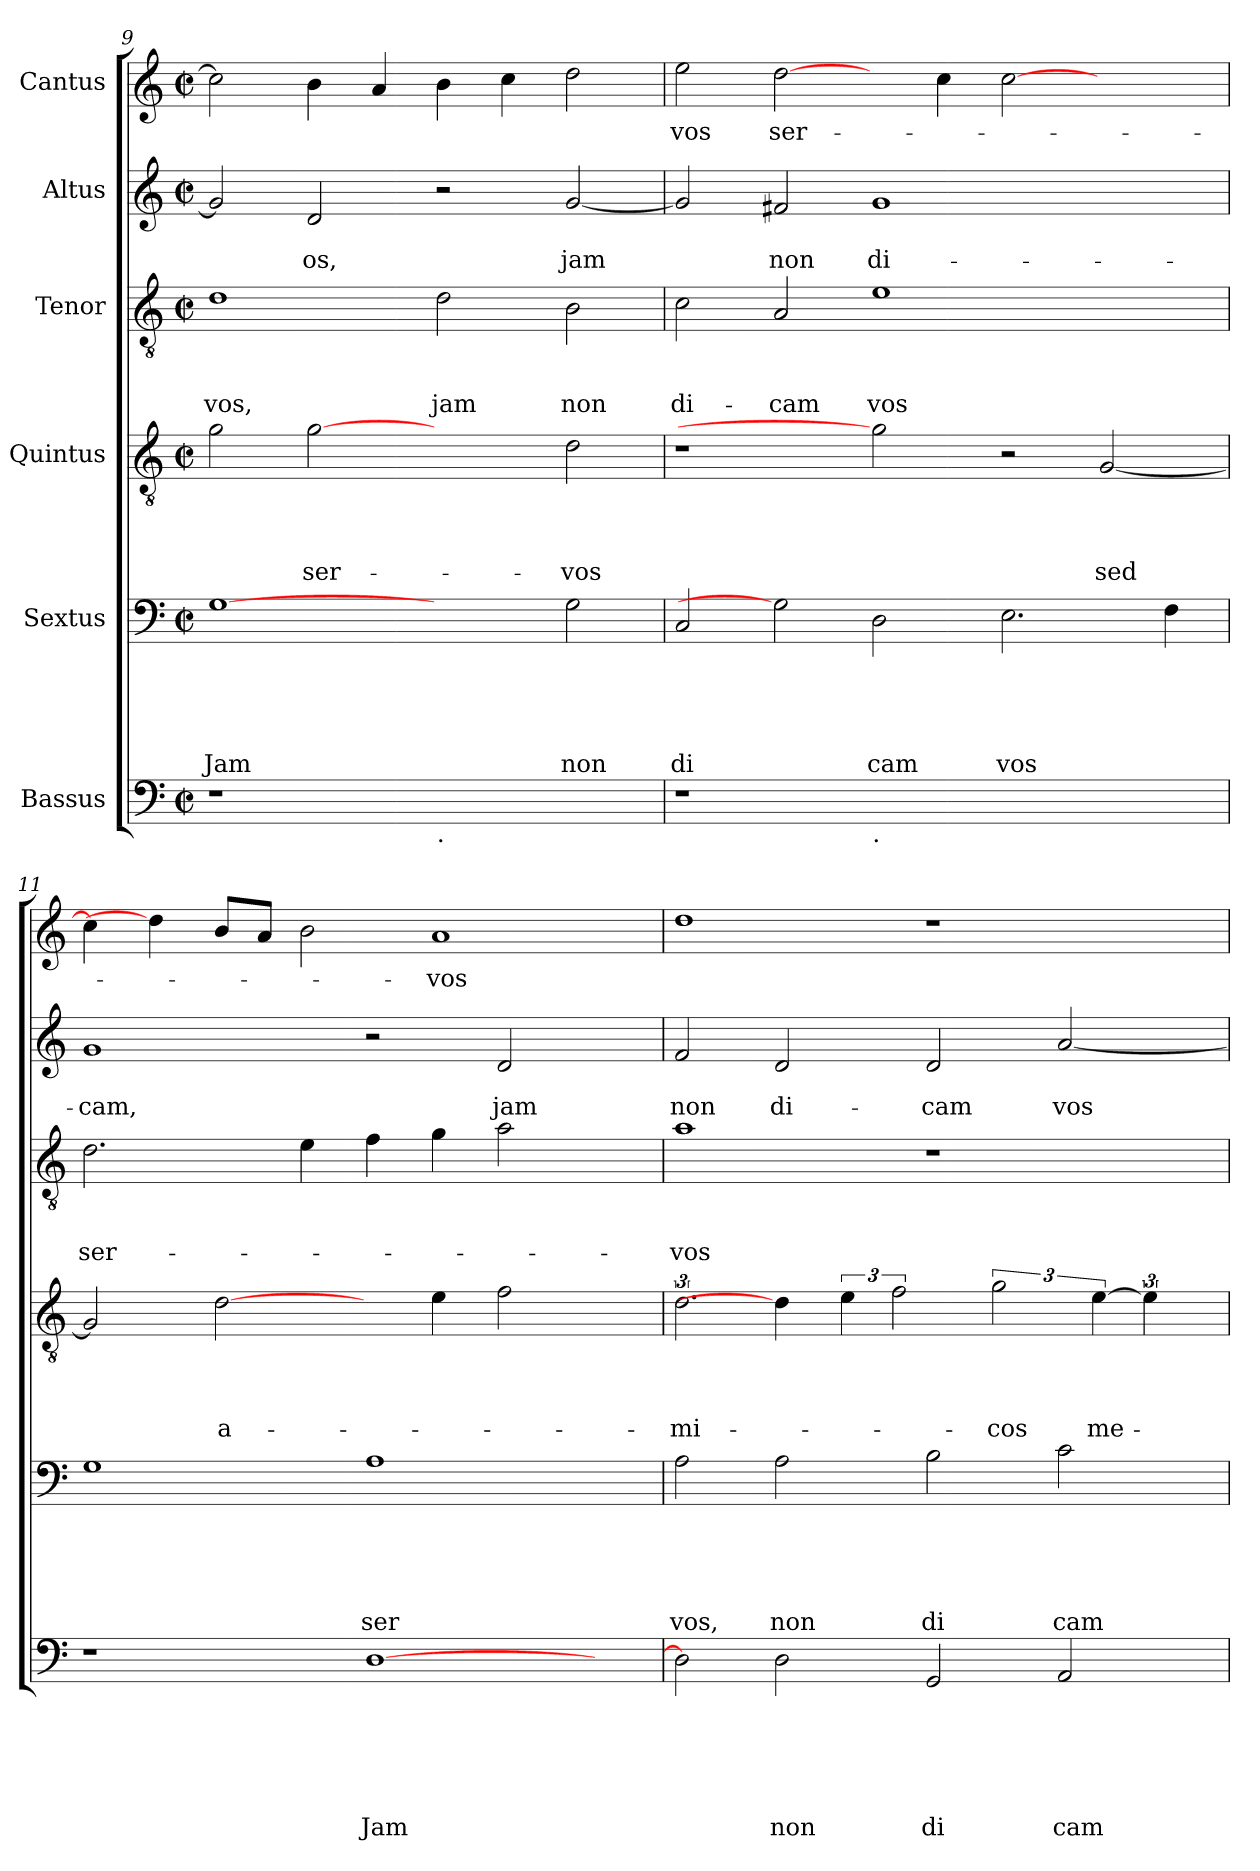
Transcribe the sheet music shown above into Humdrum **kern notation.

**kern	**text	**text	**text	**text	**text	**text	**kern	**text	**text	**text	**text	**text	**kern	**text	**text	**text	**text	**kern	**text	**text	**text	**kern	**text	**text	**kern	**text
*part6	*part6	*part6	*part6	*part6	*part6	*part6	*part5	*part5	*part5	*part5	*part5	*part5	*part4	*part4	*part4	*part4	*part4	*part3	*part3	*part3	*part3	*part2	*part2	*part2	*part1	*part1
*staff6	*staff6	*staff6	*staff6	*staff6	*staff6	*staff6	*staff5	*staff5	*staff5	*staff5	*staff5	*staff5	*staff4	*staff4	*staff4	*staff4	*staff4	*staff3	*staff3	*staff3	*staff3	*staff2	*staff2	*staff2	*staff1	*staff1
*I"Bassus	*	*	*	*	*	*	*I"Sextus	*	*	*	*	*	*I"Quintus	*	*	*	*	*I"Tenor	*	*	*	*I"Altus	*	*	*I"Cantus	*
*clefF4	*	*	*	*	*	*	*clefF4	*	*	*	*	*	*clefGv2	*	*	*	*	*clefGv2	*	*	*	*clefG2	*	*	*clefG2	*
*k[]	*	*	*	*	*	*	*k[]	*	*	*	*	*	*k[]	*	*	*	*	*k[]	*	*	*	*k[]	*	*	*k[]	*
*C:	*	*	*	*	*	*	*C:	*	*	*	*	*	*C:	*	*	*	*	*C:	*	*	*	*C:	*	*	*C:	*
*M2/2	*	*	*	*	*	*	*M2/2	*	*	*	*	*	*M2/2	*	*	*	*	*M2/2	*	*	*	*M2/2	*	*	*M2/2	*
*met(c|)	*	*	*	*	*	*	*met(c|)	*	*	*	*	*	*met(c|)	*	*	*	*	*met(c|)	*	*	*	*met(c|)	*	*	*met(c|)	*
=9	=9	=9	=9	=9	=9	=9	=9	=9	=9	=9	=9	=9	=9	=9	=9	=9	=9	=9	=9	=9	=9	=9	=9	=9	=9	=9
!	!	!	!	!	!	!	!	!	!	!	!	!LO:LY:b	!	!	!	!	!	!	!	!	!LO:LY:b	!	!	!	!	!
1r	.	.	.	.	.	.	[1G	.	.	.	.	Jam	2g\	.	.	.	.	1d	.	.	vos,	2g/]	.	.	2cc\]	.
!	!	!	!	!	!	!	!	!	!	!	!	!	!	!	!	!	!LO:LY:b	!	!	!	!	!	!	!LO:LY:b	!	!
.	.	.	.	.	.	.	.	.	.	.	.	.	[2g	.	.	.	ser-	.	.	.	.	2d/	.	-os,	4b\	.
.	.	.	.	.	.	.	.	.	.	.	.	.	.	.	.	.	.	.	.	.	.	.	.	.	4a/	.
!LO:TX:b:t=.	!	!	!	!	!	!	!	!	!	!	!	!	!	!	!	!	!	!	!	!	!	!	!	!	!	!
!	!	!	!	!	!	!	!	!	!	!	!	!	!	!	!	!	!	!	!	!	!LO:LY:b	!	!	!	!	!
1ryy	.	.	.	.	.	.	2ryy	.	.	.	.	.	2ryy	.	.	.	.	2d\	.	.	jam	2r	.	.	4b\	.
.	.	.	.	.	.	.	.	.	.	.	.	.	.	.	.	.	.	.	.	.	.	.	.	.	4cc\	.
!	!	!	!	!	!	!	!	!	!	!	!	!LO:LY:b	!	!	!	!	!LO:LY:b	!	!	!	!LO:LY:b	!	!	!LO:LY:b	!	!
.	.	.	.	.	.	.	2G\	.	.	.	.	non	2d\	.	.	.	-vos	2B\	.	.	non	[<2g/	.	jam	2dd\	.
=10	=10	=10	=10	=10	=10	=10	=10	=10	=10	=10	=10	=10	=10	=10	=10	=10	=10	=10	=10	=10	=10	=10	=10	=10	=10	=10
!	!	!	!	!	!	!	!	!	!	!	!	!LO:LY:b	!	!	!	!	!	!	!	!	!LO:LY:b	!	!	!	!	!LO:LY:b
1r	.	.	.	.	.	.	2C/	.	.	.	.	di	1r	.	.	.	.	2c\	.	.	di-	2g/]	.	.	2ee\	vos
!	!	!	!	!	!	!	!	!	!	!	!	!	!	!	!	!	!	!	!	!	!LO:LY:b	!	!	!LO:LY:b	!	!LO:LY:b
.	.	.	.	.	.	.	2G]	.	.	.	.	.	.	.	.	.	.	2A/	.	.	-cam	2f#X/	.	non	[2dd\	ser-
!LO:TX:b:t=.	!	!	!	!	!	!	!	!	!	!	!	!	!	!	!	!	!	!	!	!	!	!	!	!	!	!
!	!	!	!	!	!	!	!	!	!	!	!	!LO:LY:b	!	!	!	!	!	!	!	!	!LO:LY:b	!	!	!LO:LY:b	!	!
1.ryy	.	.	.	.	.	.	2D\	.	.	.	.	cam	2g]	.	.	.	.	1e	.	.	vos	1g	.	di-	4ryy	.
.	.	.	.	.	.	.	.	.	.	.	.	.	.	.	.	.	.	.	.	.	.	.	.	.	4cc\	.
!	!	!	!	!	!	!	!	!	!	!	!	!LO:LY:b	!	!	!	!	!	!	!	!	!	!	!	!	!	!
.	.	.	.	.	.	.	2.E\	.	.	.	.	vos	2r	.	.	.	.	.	.	.	.	.	.	.	[>2cc\	.
!	!	!	!	!	!	!	!	!	!	!	!	!	!	!	!	!	!LO:LY:b	!	!	!	!	!	!	!	!	!
.	.	.	.	.	.	.	.	.	.	.	.	.	[<2G/	.	.	.	sed	2ryy	.	.	.	2ryy	.	.	2ryy	.
.	.	.	.	.	.	.	4F\	.	.	.	.	.	.	.	.	.	.	.	.	.	.	.	.	.	.	.
=11	=11	=11	=11	=11	=11	=11	=11	=11	=11	=11	=11	=11	=11	=11	=11	=11	=11	=11	=11	=11	=11	=11	=11	=11	=11	=11
!	!	!	!	!	!	!	!	!	!	!	!	!	!	!	!	!	!	!	!	!	!LO:LY:b	!	!	!LO:LY:b	!	!
1r	.	.	.	.	.	.	1G	.	.	.	.	.	2G/]	.	.	.	.	2.d\	.	.	ser-	1g	.	-cam,	4cc\]	.
.	.	.	.	.	.	.	.	.	.	.	.	.	.	.	.	.	.	.	.	.	.	.	.	.	4dd\]	.
!	!	!	!	!	!	!	!	!	!	!	!	!	!	!	!	!	!LO:LY:b	!	!	!	!	!	!	!	!	!
.	.	.	.	.	.	.	.	.	.	.	.	.	[2d\	.	.	.	a-	.	.	.	.	.	.	.	8b/L	.
.	.	.	.	.	.	.	.	.	.	.	.	.	.	.	.	.	.	.	.	.	.	.	.	.	8a/J	.
.	.	.	.	.	.	.	.	.	.	.	.	.	.	.	.	.	.	4e\	.	.	.	.	.	.	2b\	.
!	!	!	!	!	!	!LO:LY:b	!	!	!	!	!	!LO:LY:b	!	!	!	!	!	!	!	!	!	!	!	!	!	!
[>1D	.	.	.	.	.	Jam	1A	.	.	.	.	ser	4ryy	.	.	.	.	4f\	.	.	.	2r	.	.	.	.
!	!	!	!	!	!	!	!	!	!	!	!	!	!	!	!	!	!	!	!	!	!	!	!	!	!	!LO:LY:b
.	.	.	.	.	.	.	.	.	.	.	.	.	4e\	.	.	.	.	4g\	.	.	.	.	.	.	1a	-vos
!	!	!	!	!	!	!	!	!	!	!	!	!	!	!	!	!	!	!	!	!	!	!	!	!LO:LY:b	!	!
.	.	.	.	.	.	.	.	.	.	.	.	.	2f\	.	.	.	.	2a\	.	.	.	2d/	.	jam	.	.
4ryy	.	.	.	.	.	.	4ryy	.	.	.	.	.	4ryy	.	.	.	.	4ryy	.	.	.	4ryy	.	.	.	.
=12	=12	=12	=12	=12	=12	=12	=12	=12	=12	=12	=12	=12	=12	=12	=12	=12	=12	=12	=12	=12	=12	=12	=12	=12	=12	=12
!	!	!	!	!	!	!	!	!	!	!	!	!LO:LY:b	!	!	!	!	!LO:LY:b	!	!	!	!LO:LY:b	!	!	!LO:LY:b	!	!
2D\]	.	.	.	.	.	.	2A\	.	.	.	.	vos,	3.d\	.	.	.	-mi-	1a	.	.	-vos	2f/	.	non	1dd	.
!	!	!	!	!	!	!LO:LY:b	!	!	!	!	!	!LO:LY:b	!	!	!	!	!	!	!	!	!	!	!	!LO:LY:b	!	!
2D\	.	.	.	.	.	non	2A\	.	.	.	.	non	4d\]	.	.	.	.	.	.	.	.	2d/	.	di-	.	.
.	.	.	.	.	.	.	.	.	.	.	.	.	6e\	.	.	.	.	.	.	.	.	.	.	.	.	.
.	.	.	.	.	.	.	.	.	.	.	.	.	3f\	.	.	.	.	.	.	.	.	.	.	.	.	.
!	!	!	!	!	!	!LO:LY:b	!	!	!	!	!	!LO:LY:b	!	!	!	!	!	!	!	!	!	!	!	!LO:LY:b	!	!
2GG/	.	.	.	.	.	di	2B\	.	.	.	.	di	.	.	.	.	.	1r	.	.	.	2d/	.	-cam	1r	.
!	!	!	!	!	!	!	!	!	!	!	!	!	!	!	!	!	!LO:LY:b	!	!	!	!	!	!	!	!	!
.	.	.	.	.	.	.	.	.	.	.	.	.	3g\	.	.	.	-cos	.	.	.	.	.	.	.	.	.
!	!	!	!	!	!	!LO:LY:b	!	!	!	!	!	!LO:LY:b	!	!	!	!	!	!	!	!	!	!	!	!LO:LY:b	!	!
2AA/	.	.	.	.	.	cam	2c\	.	.	.	.	cam	.	.	.	.	.	.	.	.	.	[<2a/	.	vos	.	.
!	!	!	!	!	!	!	!	!	!	!	!	!	!	!	!	!	!LO:LY:b	!	!	!	!	!	!	!	!	!
.	.	.	.	.	.	.	.	.	.	.	.	.	[6e\	.	.	.	me-	.	.	.	.	.	.	.	.	.
.	.	.	.	.	.	.	.	.	.	.	.	.	6e\]	.	.	.	.	.	.	.	.	.	.	.	.	.
.	.	.	.	.	.	.	.	.	.	.	.	.	12ryy	.	.	.	.	.	.	.	.	.	.	.	.	.
=	=	=	=	=	=	=	=	=	=	=	=	=	=	=	=	=	=	=	=	=	=	=	=	=	=	=
*-	*-	*-	*-	*-	*-	*-	*-	*-	*-	*-	*-	*-	*-	*-	*-	*-	*-	*-	*-	*-	*-	*-	*-	*-	*-	*-
